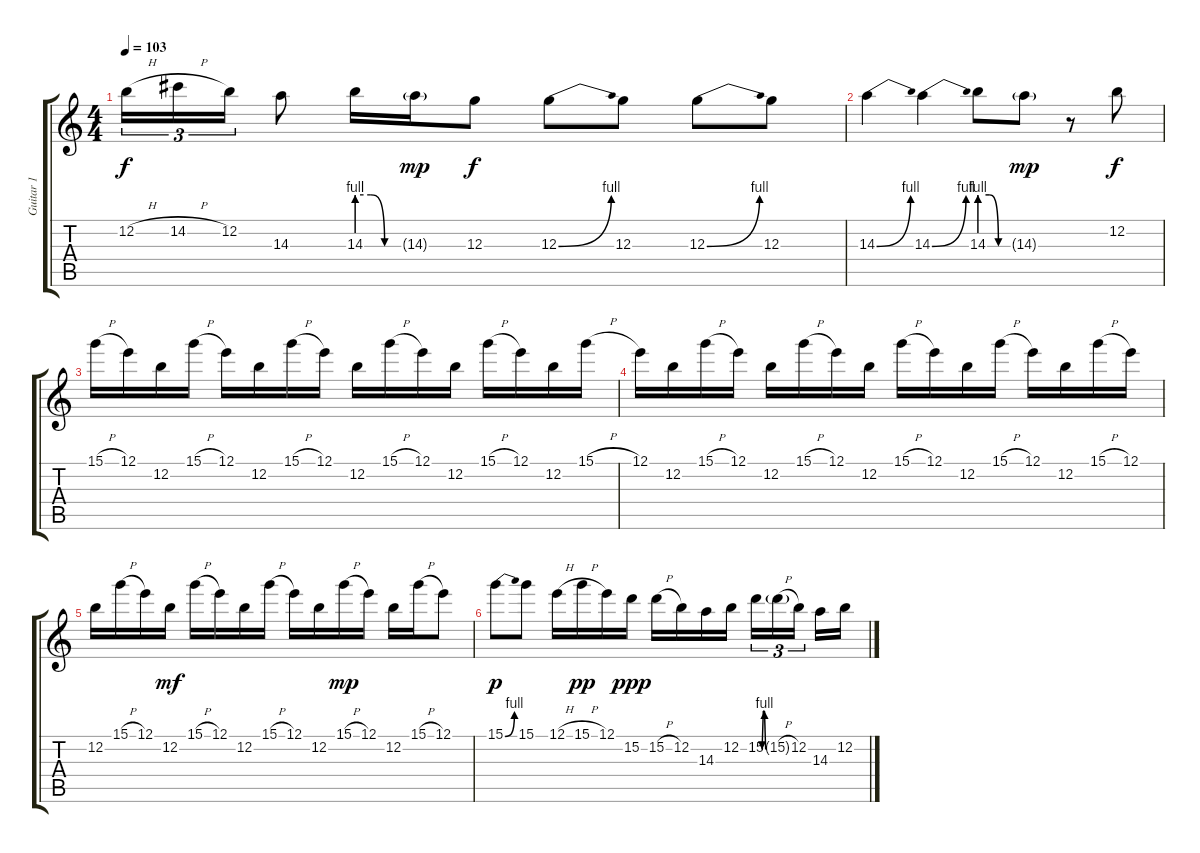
\track ("Guitar 1" "Guitar 1") {instrument distortionguitar}
\staff {score tabs}
\tuning (E4 B3 G3 D3 A2 E2) {hide}
\ts (4 4)
\tempo 103
\clef g2
\ks c
12.2{h}.16{tu (3 2) dy f} 14.2{h}.16{tu (3 2)} 12.2.16{tu (3 2)} 14.3.8 14.3{be (custom 0 4 20 4 40 0 60 0)}.16 14.3{g}.16{dy mp} 12.3.8{dy f} 12.3{be (bend 0 0 60 4)}.8 12.3.8 12.3{be (bend 0 0 60 4)}.8 12.3.8 |
14.3{be (bend 0 0 60 4)}.4 14.3{be (bend 0 0 60 4)}.4 14.3{be (custom 0 4 20 4 40 0 60 0)}.8 14.3{g}.8{dy mp} r.8 12.2.8{dy f} |
15.1{h}.16 12.1.16 12.2.16 15.1{h}.16 12.1.16 12.2.16 15.1{h}.16 12.1.16 12.2.16 15.1{h}.16 12.1.16 12.2.16 15.1{h}.16 12.1.16 12.2.16 15.1{h}.16 |
12.1.16 12.2.16 15.1{h}.16 12.1.16 12.2.16 15.1{h}.16 12.1.16 12.2.16 15.1{h}.16 12.1.16 12.2.16 15.1{h}.16 12.1.16 12.2.16 15.1{h}.16 12.1.16 |
12.2.16 15.1{h}.16 12.1.16 12.2.16{dy mf} 15.1{h}.16 12.1.16 12.2.16 15.1{h}.16 12.1.16 12.2.16 15.1{h}.16{dy mp} 12.1.16 12.2.16 15.1{h}.16 12.1.8 |
15.1{be (bend 0 0 60 4)}.8{dy p} 15.1.8 12.1{h}.16 15.1{h}.16{dy pp} 12.1.16 15.2.16{dy ppp} 15.2{h}.16 12.2.16 14.3.16 12.2.16 15.2{be (custom 0 0 15 4 30 4 45 0 60 0)}.16{tu (3 2)} 15.2{h g}.16{tu (3 2)} 12.2.16{tu (3 2)} 14.3.16 12.2.16
